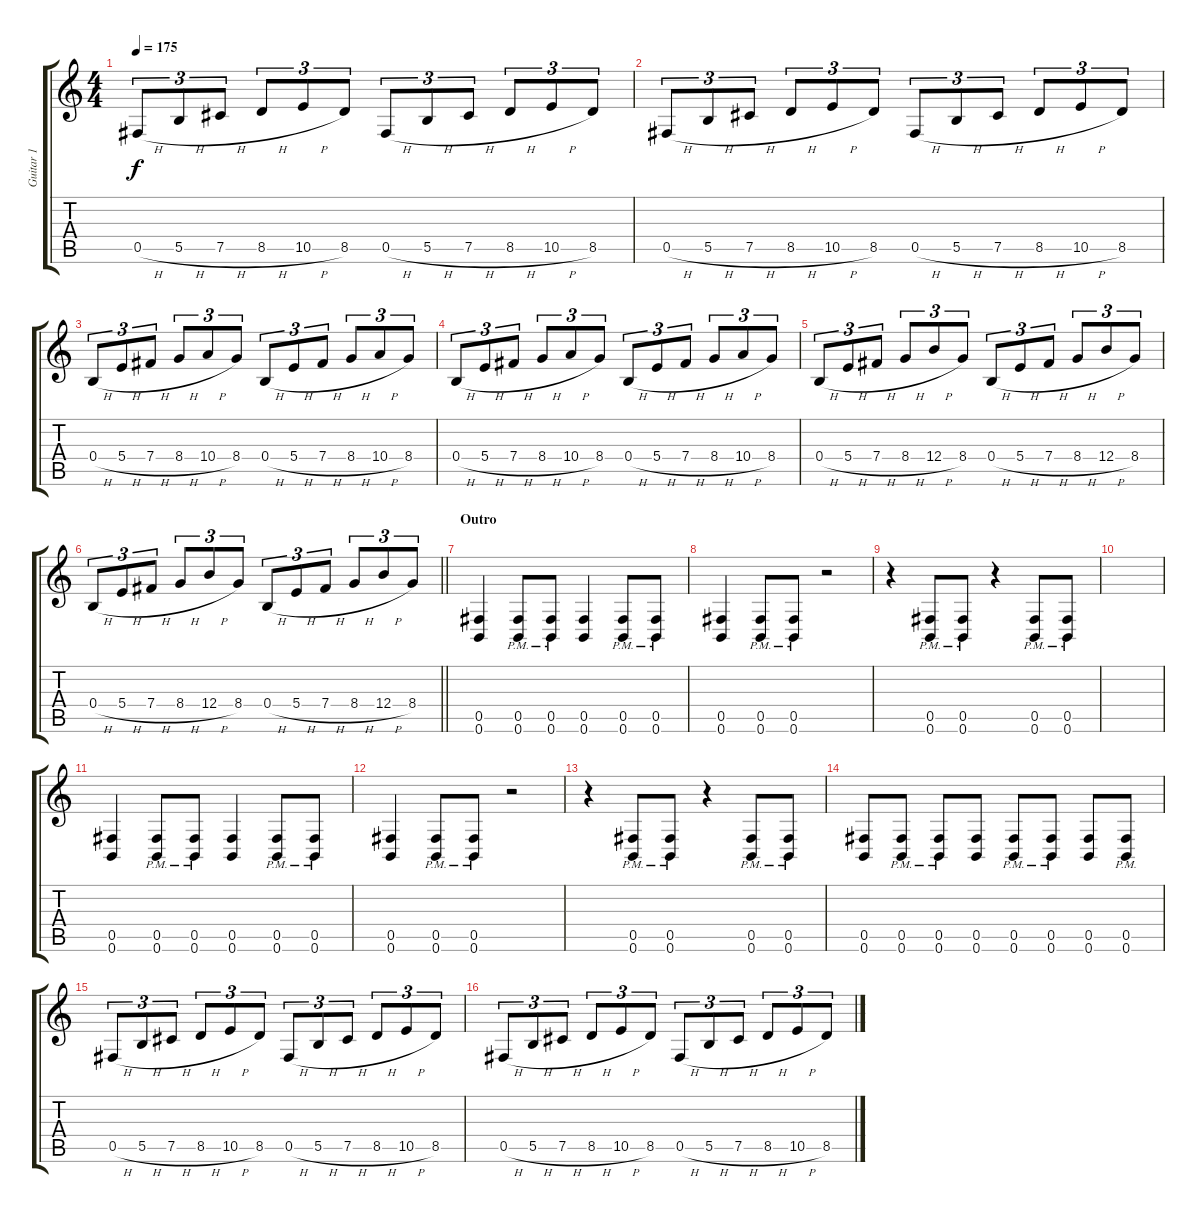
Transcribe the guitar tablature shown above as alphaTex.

\track ("Guitar 1" "Guitar 1") {instrument distortionguitar}
\staff {score tabs}
\tuning (Db4 Ab3 E3 B2 Gb2 B1) {hide}
\ts (4 4)
\tempo 175
\clef g2
\ks c
0.5{h}.8{tu (3 2) dy f} 5.5{h}.8{tu (3 2)} 7.5{h}.8{tu (3 2)} 8.5{h}.8{tu (3 2)} 10.5{h}.8{tu (3 2)} 8.5.8{tu (3 2)} 0.5{h}.8{tu (3 2)} 5.5{h}.8{tu (3 2)} 7.5{h}.8{tu (3 2)} 8.5{h}.8{tu (3 2)} 10.5{h}.8{tu (3 2)} 8.5.8{tu (3 2)} |
0.5{h}.8{tu (3 2)} 5.5{h}.8{tu (3 2)} 7.5{h}.8{tu (3 2)} 8.5{h}.8{tu (3 2)} 10.5{h}.8{tu (3 2)} 8.5.8{tu (3 2)} 0.5{h}.8{tu (3 2)} 5.5{h}.8{tu (3 2)} 7.5{h}.8{tu (3 2)} 8.5{h}.8{tu (3 2)} 10.5{h}.8{tu (3 2)} 8.5.8{tu (3 2)} |
0.4{h}.8{tu (3 2)} 5.4{h}.8{tu (3 2)} 7.4{h}.8{tu (3 2)} 8.4{h}.8{tu (3 2)} 10.4{h}.8{tu (3 2)} 8.4.8{tu (3 2)} 0.4{h}.8{tu (3 2)} 5.4{h}.8{tu (3 2)} 7.4{h}.8{tu (3 2)} 8.4{h}.8{tu (3 2)} 10.4{h}.8{tu (3 2)} 8.4.8{tu (3 2)} |
0.4{h}.8{tu (3 2)} 5.4{h}.8{tu (3 2)} 7.4{h}.8{tu (3 2)} 8.4{h}.8{tu (3 2)} 10.4{h}.8{tu (3 2)} 8.4.8{tu (3 2)} 0.4{h}.8{tu (3 2)} 5.4{h}.8{tu (3 2)} 7.4{h}.8{tu (3 2)} 8.4{h}.8{tu (3 2)} 10.4{h}.8{tu (3 2)} 8.4.8{tu (3 2)} |
0.4{h}.8{tu (3 2)} 5.4{h}.8{tu (3 2)} 7.4{h}.8{tu (3 2)} 8.4{h}.8{tu (3 2)} 12.4{h}.8{tu (3 2)} 8.4.8{tu (3 2)} 0.4{h}.8{tu (3 2)} 5.4{h}.8{tu (3 2)} 7.4{h}.8{tu (3 2)} 8.4{h}.8{tu (3 2)} 12.4{h}.8{tu (3 2)} 8.4.8{tu (3 2)} |
\barLineRight lightlight
0.4{h}.8{tu (3 2)} 5.4{h}.8{tu (3 2)} 7.4{h}.8{tu (3 2)} 8.4{h}.8{tu (3 2)} 12.4{h}.8{tu (3 2)} 8.4.8{tu (3 2)} 0.4{h}.8{tu (3 2)} 5.4{h}.8{tu (3 2)} 7.4{h}.8{tu (3 2)} 8.4{h}.8{tu (3 2)} 12.4{h}.8{tu (3 2)} 8.4.8{tu (3 2)} |
\section ("" "Outro")
(0.5 0.6).4 (0.5{pm} 0.6{pm}).8 (0.5{pm} 0.6{pm}).8 (0.5 0.6).4 (0.5{pm} 0.6{pm}).8 (0.5{pm} 0.6{pm}).8 |
(0.5 0.6).4 (0.5{pm} 0.6{pm}).8 (0.5{pm} 0.6{pm}).8 r.2 |
r.4 (0.5{pm} 0.6{pm}).8 (0.5{pm} 0.6{pm}).8 r.4 (0.5{pm} 0.6{pm}).8 (0.5{pm} 0.6{pm}).8 |
|
(0.5 0.6).4 (0.5{pm} 0.6{pm}).8 (0.5{pm} 0.6{pm}).8 (0.5 0.6).4 (0.5{pm} 0.6{pm}).8 (0.5{pm} 0.6{pm}).8 |
(0.5 0.6).4 (0.5{pm} 0.6{pm}).8 (0.5{pm} 0.6{pm}).8 r.2 |
r.4 (0.5{pm} 0.6{pm}).8 (0.5{pm} 0.6{pm}).8 r.4 (0.5{pm} 0.6{pm}).8 (0.5{pm} 0.6{pm}).8 |
(0.5 0.6).8 (0.5{pm} 0.6{pm}).8 (0.5{pm} 0.6{pm}).8 (0.5 0.6).8 (0.5{pm} 0.6{pm}).8 (0.5{pm} 0.6{pm}).8 (0.5 0.6).8 (0.5{pm} 0.6{pm}).8 |
0.5{h}.8{tu (3 2) balance 8 instrument distortionguitar} 5.5{h}.8{tu (3 2)} 7.5{h}.8{tu (3 2)} 8.5{h}.8{tu (3 2)} 10.5{h}.8{tu (3 2)} 8.5.8{tu (3 2)} 0.5{h}.8{tu (3 2)} 5.5{h}.8{tu (3 2)} 7.5{h}.8{tu (3 2)} 8.5{h}.8{tu (3 2)} 10.5{h}.8{tu (3 2)} 8.5.8{tu (3 2)} |
0.5{h}.8{tu (3 2)} 5.5{h}.8{tu (3 2)} 7.5{h}.8{tu (3 2)} 8.5{h}.8{tu (3 2)} 10.5{h}.8{tu (3 2)} 8.5.8{tu (3 2)} 0.5{h}.8{tu (3 2)} 5.5{h}.8{tu (3 2)} 7.5{h}.8{tu (3 2)} 8.5{h}.8{tu (3 2)} 10.5{h}.8{tu (3 2)} 8.5.8{tu (3 2)}
